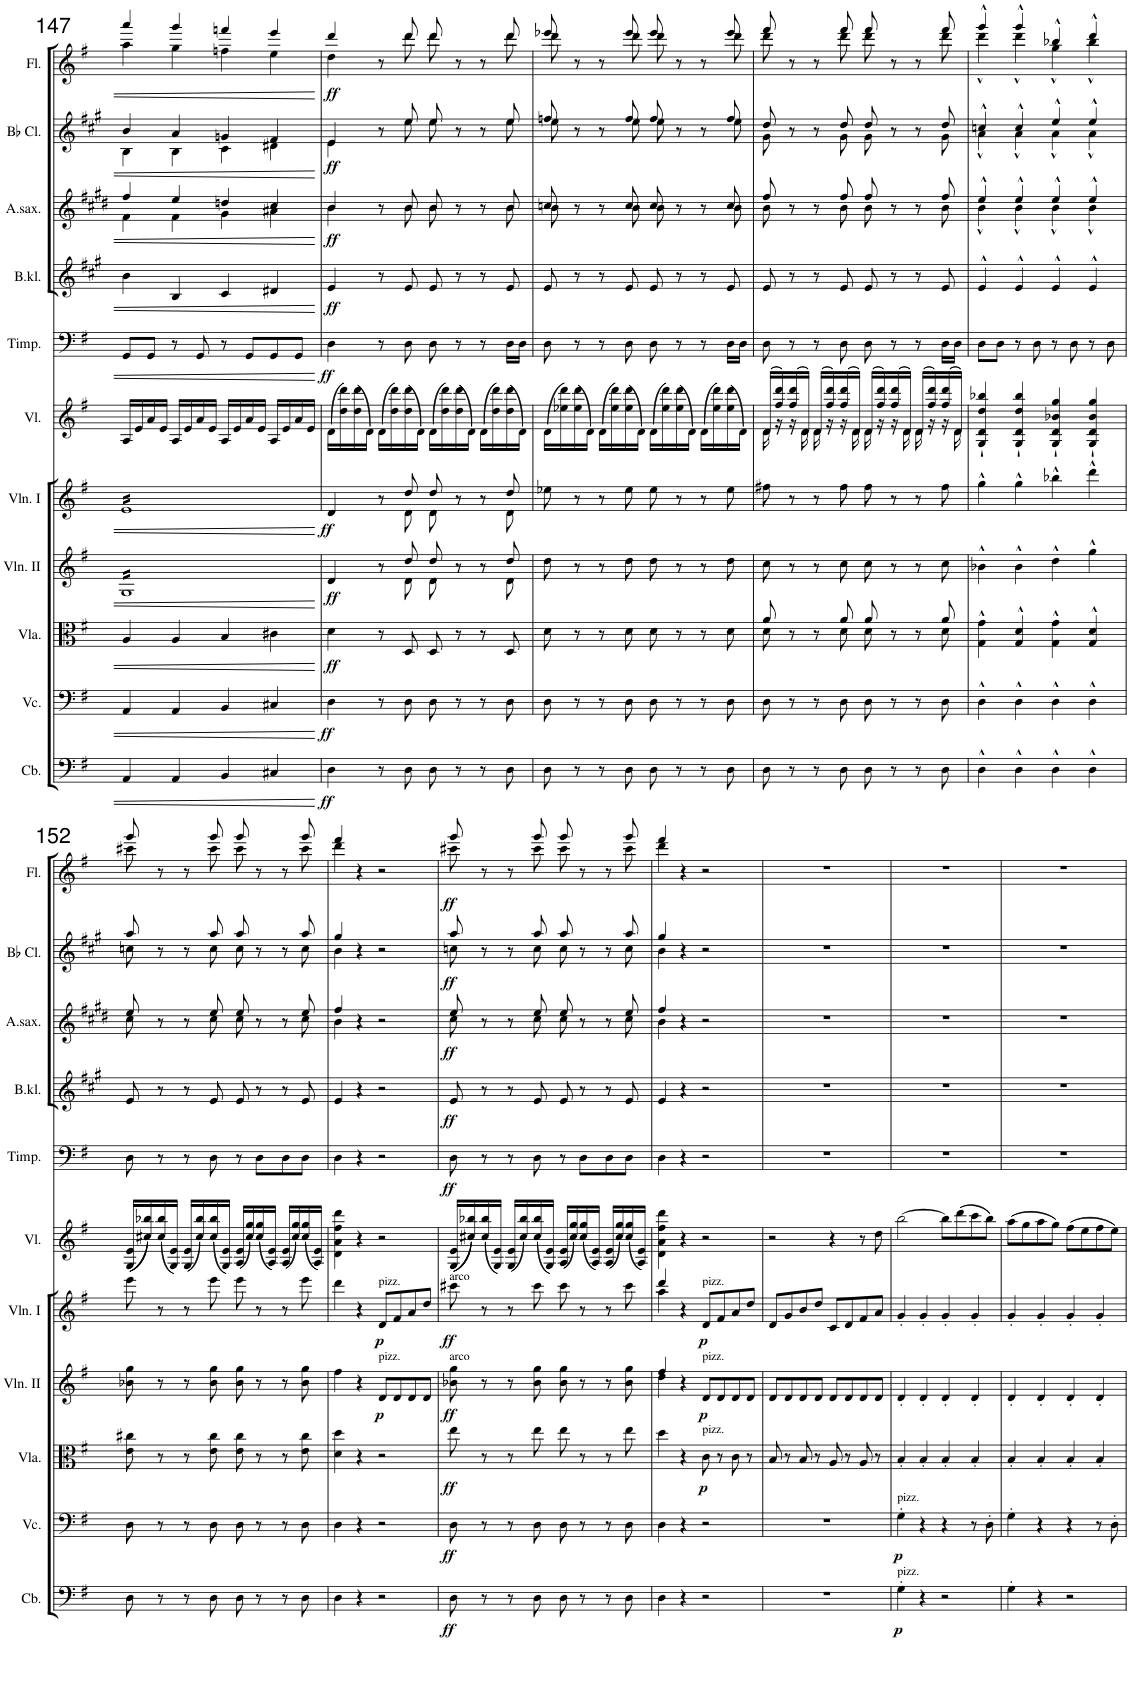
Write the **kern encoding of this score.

**kern	**dynam	**kern	**dynam	**kern	**dynam	**kern	**dynam	**kern	**dynam	**kern	**kern	**dynam	**kern	**dynam	**kern	**dynam	**kern	**dynam	**kern	**dynam
*part11	*part11	*part10	*part10	*part9	*part9	*part8	*part8	*part7	*part7	*part6	*part5	*part5	*part4	*part4	*part3	*part3	*part2	*part2	*part1	*part1
*staff11	*staff11	*staff10	*staff10	*staff9	*staff9	*staff8	*staff8	*staff7	*staff7	*staff6	*staff5	*staff5	*staff4	*staff4	*staff3	*staff3	*staff2	*staff2	*staff1	*staff1
*I"Contrabasses	*	*I"Violoncellos	*	*I"Violas	*	*I"Violins II	*	*I"Violins I	*	*I"Violine	*I"Timpani	*	*I"Bassklarinette	*	*I"Altsaxophon	*	*I"Clarinets in Bb	*	*I"Flutes	*
*I'Cb.	*	*I'Vc.	*	*I'Vla.	*	*I'Vln. II	*	*I'Vln. I	*	*I'Vl.	*I'Timp.	*	*I'B.kl.	*	*I'A.sax.	*	*	*	*I'Fl.	*
!!LO:PB:g=z
*clefF4	*	*clefF4	*	*clefC3	*	*clefG2	*	*clefG2	*	*clefG2	*clefF4	*	*clefG2	*	*clefG2	*	*clefG2	*	*clefG2	*
*Trd7c12	*	*	*	*	*	*	*	*	*	*	*	*	*Trd8c14	*	*Trd5c9	*	*Trd1c2	*	*	*
*k[f#]	*	*k[f#]	*	*k[f#]	*	*k[f#]	*	*k[f#]	*	*k[f#]	*k[f#]	*	*k[f#c#g#]	*	*k[f#c#g#d#]	*	*k[f#c#g#]	*	*k[f#]	*
*M4/4	*	*M4/4	*	*M4/4	*	*M4/4	*	*M4/4	*	*M4/4	*M4/4	*	*M4/4	*	*M4/4	*	*M4/4	*	*M4/4	*
*met(c)	*	*met(c)	*	*met(c)	*	*met(c)	*	*met(c)	*	*met(c)	*met(c)	*	*met(c)	*	*met(c)	*	*met(c)	*	*met(c)	*
=147	=147	=147	=147	=147	=147	=147	=147	=147	=147	=147	=147	=147	=147	=147	=147	=147	=147	=147	=147	=147
*	*	*	*	*	*	*	*	*	*	*	*	*	*	*	*^	*	*^	*	*^	*
*	*	*	*	*	*	*tremolo	*	*	*	*	*	*	*	*	*	*	*	*	*	*	*	*	*
*	*	*	*	*	*	*	*	*tremolo	*	*	*	*	*	*	*	*	*	*	*	*	*	*	*
4AA/	.	4AA/	.	4A/	.	16GLL	.	16eLL	.	16A/LL	8GG/L	.	4b\	.	4ff#/	4f#\	.	4b/	4B\	.	4aaa/	4aa\	.
.	.	.	.	.	.	16G	.	16e	.	16e/	.	.	.	.	.	.	.	.	.	.	.	.	.
.	.	.	.	.	.	16G	.	16e	.	16a/	8GG/J	.	.	.	.	.	.	.	.	.	.	.	.
.	.	.	.	.	.	16G	.	16e	.	16e/JJ	.	.	.	.	.	.	.	.	.	.	.	.	.
4AA/	.	4AA/	.	4A/	.	16G	.	16e	.	16A/LL	8r	.	4B/	.	4ee/	4f#\	.	4a/	4B\	.	4ggg/	4gg\	.
.	.	.	.	.	.	16G	.	16e	.	16e/	.	.	.	.	.	.	.	.	.	.	.	.	.
.	.	.	.	.	.	16G	.	16e	.	16a/	8GG/	.	.	.	.	.	.	.	.	.	.	.	.
.	.	.	.	.	.	16G	.	16e	.	16e/JJ	.	.	.	.	.	.	.	.	.	.	.	.	.
4BB/	.	4BB/	.	4B/	.	16G	.	16e	.	16A/LL	8r	.	4c#/	.	4ddn/	4g#\	.	4gn/	4c#\	.	4fffn/	4ffn\	.
.	.	.	.	.	.	16G	.	16e	.	16e/	.	.	.	.	.	.	.	.	.	.	.	.	.
.	.	.	.	.	.	16G	.	16e	.	16a/	8GG/L	.	.	.	.	.	.	.	.	.	.	.	.
.	.	.	.	.	.	16G	.	16e	.	16e/JJ	.	.	.	.	.	.	.	.	.	.	.	.	.
4C#X/	.	4C#X/	.	4c#X\	.	16G	.	16e	.	16A/LL	8GG/	.	4d#X/	.	4cc#/	4a#X\	.	4f#/	4d#X\	.	4eee/	4ee\	.
.	.	.	.	.	.	16G	.	16e	.	16e/	.	.	.	.	.	.	.	.	.	.	.	.	.
.	.	.	.	.	.	16G	.	16e	.	16a/	8GG/J	.	.	.	.	.	.	.	.	.	.	.	.
.	.	.	.	.	.	16GJJ	.	16eJJ	.	16e/JJ	.	.	.	.	.	.	.	.	.	.	.	.	.
*	*	*	*	*	*	*	*	*Xtremolo	*	*	*	*	*	*	*	*	*	*	*	*	*	*	*
*	*	*	*	*	*	*Xtremolo	*	*	*	*	*	*	*	*	*	*	*	*	*	*	*	*	*
=148	=148	=148	=148	=148	=148	=148	=148	=148	=148	=148	=148	=148	=148	=148	=148	=148	=148	=148	=148	=148	=148	=148	=148
*	*	*	*	*	*	*^	*	*^	*	*	*	*	*	*	*	*	*	*	*	*	*	*	*
!	!LO:DY:b	!	!LO:DY:b	!	!LO:DY:b	!	!	!LO:DY:b	!	!	!LO:DY:b	!	!	!LO:DY:b	!	!LO:DY:b	!	!	!LO:DY:b	!	!	!LO:DY:b	!	!	!LO:DY:b
4D\	ff	4D\	ff	4d\	ff	4d/	4ryy	ff	4d/	4ryy	ff	(16d\LL	4D\	ff	4e/	ff	4b/	4b\	ff	4e/	4e\	ff	4ddd/	4dd\	ff
.	.	.	.	.	.	.	.	.	.	.	.	16dd\ 16ddd\)	.	.	.	.	.	.	.	.	.	.	.	.	.
.	.	.	.	.	.	.	.	.	.	.	.	(16dd\ 16ddd\	.	.	.	.	.	.	.	.	.	.	.	.	.
.	.	.	.	.	.	.	.	.	.	.	.	16d\JJ)	.	.	.	.	.	.	.	.	.	.	.	.	.
8r	.	8r	.	8r	.	8r	8ryy	.	8r	8ryy	.	(16d\LL	8r	.	8r	.	8r	8ryy	.	8r	8ryy	.	8r	8ryy	.
.	.	.	.	.	.	.	.	.	.	.	.	16dd\ 16ddd\)	.	.	.	.	.	.	.	.	.	.	.	.	.
8D\	.	8D\	.	8D/	.	8dd/	8d\	.	8dd/	8d\	.	(16dd\ 16ddd\	8D\	.	8e/	.	8b/	8b\	.	8ee/	8ee\	.	8ddd/	8ddd\	.
.	.	.	.	.	.	.	.	.	.	.	.	16d\JJ)	.	.	.	.	.	.	.	.	.	.	.	.	.
8D\	.	8D\	.	8D/	.	8dd/	8d\	.	8dd/	8d\	.	(16d\LL	8D\	.	8e/	.	8b/	8b\	.	8ee/	8ee\	.	8ddd/	8ddd\	.
.	.	.	.	.	.	.	.	.	.	.	.	16dd\ 16ddd\)	.	.	.	.	.	.	.	.	.	.	.	.	.
8r	.	8r	.	8r	.	8r	4ryy	.	8r	4ryy	.	(16dd\ 16ddd\	8r	.	8r	.	8r	8ryy	.	8r	8ryy	.	8r	8ryy	.
.	.	.	.	.	.	.	.	.	.	.	.	16d\JJ)	.	.	.	.	.	.	.	.	.	.	.	.	.
8r	.	8r	.	8r	.	8r	.	.	8r	.	.	(16d\LL	8r	.	8r	.	8r	8ryy	.	8r	8ryy	.	8r	8ryy	.
.	.	.	.	.	.	.	.	.	.	.	.	16dd\ 16ddd\)	.	.	.	.	.	.	.	.	.	.	.	.	.
8D\	.	8D\	.	8D/	.	8dd/	8d\	.	8dd/	8d\	.	(16dd\ 16ddd\	16D\LL	.	8e/	.	8b/	8b\	.	8ee/	8ee\	.	8ddd/	8ddd\	.
.	.	.	.	.	.	.	.	.	.	.	.	16d\JJ)	16D\JJ	.	.	.	.	.	.	.	.	.	.	.	.
*	*	*	*	*	*	*v	*v	*	*	*	*	*	*	*	*	*	*	*	*	*	*	*	*	*	*
*	*	*	*	*	*	*	*	*v	*v	*	*	*	*	*	*	*	*	*	*	*	*	*	*	*
=149	=149	=149	=149	=149	=149	=149	=149	=149	=149	=149	=149	=149	=149	=149	=149	=149	=149	=149	=149	=149	=149	=149	=149
8D\	.	8D\	.	8d\	.	8dd\	.	8ee-X\	.	(16d\LL	8D\	.	8e/	.	8ccn/	8b\L	.	8ffn/	8ee\L	.	8eee-X/	8ddd\L	.
.	.	.	.	.	.	.	.	.	.	16ee-X\ 16ddd\)	.	.	.	.	.	.	.	.	.	.	.	.	.
8r	.	8r	.	8r	.	8r	.	8r	.	(16ee-\ 16ddd\	8r	.	8r	.	8r	4ryy	.	8r	4ryy	.	8r	4ryy	.
.	.	.	.	.	.	.	.	.	.	16d\JJ)	.	.	.	.	.	.	.	.	.	.	.	.	.
8r	.	8r	.	8r	.	8r	.	8r	.	(16d\LL	8r	.	8r	.	8r	.	.	8r	.	.	8r	.	.
.	.	.	.	.	.	.	.	.	.	16ee-\ 16ddd\)	.	.	.	.	.	.	.	.	.	.	.	.	.
8D\	.	8D\	.	8d\	.	8dd\	.	8ee-\	.	(16ee-\ 16ddd\	8D\	.	8e/	.	8cc/	8b\J	.	8ff/	8ee\J	.	8eee-/	8ddd\J	.
.	.	.	.	.	.	.	.	.	.	16d\JJ)	.	.	.	.	.	.	.	.	.	.	.	.	.
8D\	.	8D\	.	8d\	.	8dd\	.	8ee-\	.	(16d\LL	8D\	.	8e/	.	8cc/	8b\	.	8ff/	8ee\	.	8eee-/	8ddd\	.
.	.	.	.	.	.	.	.	.	.	16ee-\ 16ddd\)	.	.	.	.	.	.	.	.	.	.	.	.	.
8r	.	8r	.	8r	.	8r	.	8r	.	(16ee-\ 16ddd\	8r	.	8r	.	8r	4ryy	.	8r	4ryy	.	8r	4ryy	.
.	.	.	.	.	.	.	.	.	.	16d\JJ)	.	.	.	.	.	.	.	.	.	.	.	.	.
8r	.	8r	.	8r	.	8r	.	8r	.	(16d\LL	8r	.	8r	.	8r	.	.	8r	.	.	8r	.	.
.	.	.	.	.	.	.	.	.	.	16ee-\ 16ddd\)	.	.	.	.	.	.	.	.	.	.	.	.	.
8D\	.	8D\	.	8d\	.	8dd\	.	8ee-\	.	(16ee-\ 16ddd\	16D\LL	.	8e/	.	8cc/	8b\	.	8ff/	8ee\	.	8eee-/	8ddd\	.
.	.	.	.	.	.	.	.	.	.	16d\JJ)	16D\JJ	.	.	.	.	.	.	.	.	.	.	.	.
=150	=150	=150	=150	=150	=150	=150	=150	=150	=150	=150	=150	=150	=150	=150	=150	=150	=150	=150	=150	=150	=150	=150	=150
*	*	*	*	*^	*	*^	*	*^	*	*^	*	*	*	*	*	*	*	*	*	*	*	*	*
8D\	.	8D\	.	8a/	8d\	.	8cc\	8ryy	.	8ff#X\	8ryy	.	(16d/LL	16d\	8D\	.	8e/	.	8ff#/	8b\L	.	8dd/	8g#\L	.	8fff#/	8ddd\L	.
.	.	.	.	.	.	.	.	.	.	.	.	.	16ff#/ 16ddd/)	16r	.	.	.	.	.	.	.	.	.	.	.	.	.
*	*	*	*	*	*	*	*v	*v	*	*	*	*	*	*	*	*	*	*	*	*	*	*	*	*	*	*	*
*	*	*	*	*	*	*	*	*	*v	*v	*	*	*	*	*	*	*	*	*	*	*	*	*	*	*	*
8r	.	8r	.	8r	8ryy	.	8r	.	8r	.	(16ff#/ 16ddd/	16r	8r	.	8r	.	8r	4ryy	.	8r	4ryy	.	8r	4ryy	.
.	.	.	.	.	.	.	.	.	.	.	16d/JJ)	16d\	.	.	.	.	.	.	.	.	.	.	.	.	.
8r	.	8r	.	8r	8ryy	.	8r	.	8r	.	(16d/LL	16d\	8r	.	8r	.	8r	.	.	8r	.	.	8r	.	.
.	.	.	.	.	.	.	.	.	.	.	16ff#/ 16ddd/)	16r	.	.	.	.	.	.	.	.	.	.	.	.	.
8D\	.	8D\	.	8a/	8d\	.	8cc\	.	8ff#\	.	(16ff#/ 16ddd/	16r	8D\	.	8e/	.	8ff#/	8b\J	.	8dd/	8g#\J	.	8fff#/	8ddd\J	.
.	.	.	.	.	.	.	.	.	.	.	16d/JJ)	16d\	.	.	.	.	.	.	.	.	.	.	.	.	.
8D\	.	8D\	.	8a/	8d\	.	8cc\	.	8ff#\	.	(16d/LL	16d\	8D\	.	8e/	.	8ff#/	8b\	.	8dd/	8g#\	.	8fff#/	8ddd\	.
.	.	.	.	.	.	.	.	.	.	.	16ff#/ 16ddd/)	16r	.	.	.	.	.	.	.	.	.	.	.	.	.
*	*	*	*	*	*	*	*^	*	*^	*	*	*	*	*	*	*	*	*	*	*	*	*	*	*	*
8r	.	8r	.	8r	8ryy	.	8r	8ryy	.	8r	8ryy	.	(16ff#/ 16ddd/	16r	8r	.	8r	.	8r	4ryy	.	8r	4ryy	.	8r	4ryy	.
.	.	.	.	.	.	.	.	.	.	.	.	.	16d/JJ)	16d\	.	.	.	.	.	.	.	.	.	.	.	.	.
8r	.	8r	.	8r	8ryy	.	8r	8ryy	.	8r	8ryy	.	(16d/LL	16d\	8r	.	8r	.	8r	.	.	8r	.	.	8r	.	.
.	.	.	.	.	.	.	.	.	.	.	.	.	16ff#/ 16ddd/)	16r	.	.	.	.	.	.	.	.	.	.	.	.	.
8D\	.	8D\	.	8a/	8d\	.	8cc\	8ryy	.	8ff#\	8ryy	.	(16ff#/ 16ddd/	16r	16D\LL	.	8e/	.	8ff#/	8b\	.	8dd/	8g#\	.	8fff#/	8ddd\	.
.	.	.	.	.	.	.	.	.	.	.	.	.	16d/JJ)	16d\	16D\JJ	.	.	.	.	.	.	.	.	.	.	.	.
*	*	*	*	*v	*v	*	*	*	*	*v	*v	*	*v	*v	*	*	*	*	*	*	*	*	*	*	*	*	*
*	*	*	*	*	*	*v	*v	*	*	*	*	*	*	*	*	*	*	*	*	*	*	*	*	*
=151	=151	=151	=151	=151	=151	=151	=151	=151	=151	=151	=151	=151	=151	=151	=151	=151	=151	=151	=151	=151	=151	=151	=151
4D^^\	.	4D^^\	.	4G\^^ 4g\^^	.	4b-X^^\	.	4gg^^\	.	4G/` 4d/` 4dd/` 4bb-X/`	8D\L	.	4e^^/	.	4ee^^/	4b^^\	.	4ccn^^/	4a^^\	.	4ggg^^/	4ddd^^\	.
.	.	.	.	.	.	.	.	.	.	.	8D\J	.	.	.	.	.	.	.	.	.	.	.	.
4D^^\	.	4D^^\	.	4G/^^ 4d/^^	.	4b-^^\	.	4gg^^\	.	4G/` 4d/` 4dd/` 4bb-/`	8r	.	4e^^/	.	4ee^^/	4b^^\	.	4cc^^/	4a^^\	.	4ggg^^/	4ddd^^\	.
.	.	.	.	.	.	.	.	.	.	.	8D\	.	.	.	.	.	.	.	.	.	.	.	.
4D^^\	.	4D^^\	.	4G\^^ 4g\^^	.	4dd^^\	.	4bb-X^^\	.	4G/` 4d/` 4b-X/` 4gg/`	8r	.	4e^^/	.	4ee^^/	4b^^\	.	4ee^^/	4a^^\	.	4bb-X^^/	4gg^^\	.
.	.	.	.	.	.	.	.	.	.	.	8D\	.	.	.	.	.	.	.	.	.	.	.	.
4D^^\	.	4D^^\	.	4G/^^ 4d/^^	.	4gg^^\	.	4ddd^^\	.	4G/` 4d/` 4b-/` 4gg/`	8r	.	4e^^/	.	4ee^^/	4b^^\	.	4ee^^/	4a^^\	.	4ddd^^/	4bb-^^\	.
.	.	.	.	.	.	.	.	.	.	.	8D\	.	.	.	.	.	.	.	.	.	.	.	.
!!LO:LB:g=z	!!
=152	=152	=152	=152	=152	=152	=152	=152	=152	=152	=152	=152	=152	=152	=152	=152	=152	=152	=152	=152	=152	=152	=152	=152
*	*	*	*	*^	*	*^	*	*^	*	*	*	*	*	*	*	*	*	*	*	*	*	*	*
8D\	.	8D\	.	8e\ 8cc#X\	8ryy	.	8b-X\ 8gg\	8ryy	.	8eee\	8ryy	.	((16G/ 16e/LL	8D\	.	8e/	.	8ee/	8cc#\	.	8aa/	8ccn\	.	8ggg/	8ccc#X\	.
.	.	.	.	.	.	.	.	.	.	.	.	.	16cc#X/ 16bb-X/))	.	.	.	.	.	.	.	.	.	.	.	.	.
*	*	*	*	*v	*v	*	*	*	*	*v	*v	*	*	*	*	*	*	*	*	*	*	*	*	*	*	*
*	*	*	*	*	*	*v	*v	*	*	*	*	*	*	*	*	*	*	*	*	*	*	*	*	*
8r	.	8r	.	8r	.	8r	.	8r	.	(16cc#/ 16bb-/	8r	.	8r	.	8r	8ryy	.	8r	8ryy	.	8r	8ryy	.
.	.	.	.	.	.	.	.	.	.	16G/ 16e/JJ)	.	.	.	.	.	.	.	.	.	.	.	.	.
8r	.	8r	.	8r	.	8r	.	8r	.	(16G/ 16e/LL	8r	.	8r	.	8r	8ryy	.	8r	8ryy	.	8r	8ryy	.
.	.	.	.	.	.	.	.	.	.	16cc#/ 16bb-/)	.	.	.	.	.	.	.	.	.	.	.	.	.
8D\	.	8D\	.	8e\ 8cc#\	.	8b-\ 8gg\	.	8eee\	.	(16cc#/ 16bb-/	8D\	.	8e/	.	8ee/	8cc#\	.	8aa/	8cc\	.	8ggg/	8ccc#\	.
.	.	.	.	.	.	.	.	.	.	16G/ 16e/JJ)	.	.	.	.	.	.	.	.	.	.	.	.	.
8D\	.	8D\	.	8e\ 8cc#\	.	8b-\ 8gg\	.	8eee\	.	(16A/ 16e/LL	8r	.	8e/	.	8ee/	8cc#\	.	8aa/	8cc\	.	8ggg/	8ccc#\	.
.	.	.	.	.	.	.	.	.	.	16cc#/ 16gg/)	.	.	.	.	.	.	.	.	.	.	.	.	.
*	*	*	*	*^	*	*^	*	*^	*	*	*	*	*	*	*	*	*	*	*	*	*	*	*
8r	.	8r	.	8r	8ryy	.	8r	8ryy	.	8r	8ryy	.	(16cc#/ 16gg/	8D\L	.	8r	.	8r	8ryy	.	8r	8ryy	.	8r	8ryy	.
.	.	.	.	.	.	.	.	.	.	.	.	.	16A/ 16e/JJ)	.	.	.	.	.	.	.	.	.	.	.	.	.
8r	.	8r	.	8r	8ryy	.	8r	8ryy	.	8r	8ryy	.	(16A/ 16e/LL	8D\	.	8r	.	8r	8ryy	.	8r	8ryy	.	8r	8ryy	.
.	.	.	.	.	.	.	.	.	.	.	.	.	16cc#/ 16gg/)	.	.	.	.	.	.	.	.	.	.	.	.	.
8D\	.	8D\	.	8e\ 8cc#\	8ryy	.	8b-\ 8gg\	8ryy	.	8eee\	8ryy	.	(16cc#/ 16gg/	8D\J	.	8e/	.	8ee/	8cc#\	.	8aa/	8cc\	.	8ggg/	8ccc#\	.
.	.	.	.	.	.	.	.	.	.	.	.	.	16A/ 16e/JJ)	.	.	.	.	.	.	.	.	.	.	.	.	.
*	*	*	*	*v	*v	*	*	*	*	*	*	*	*	*	*	*	*	*	*	*	*	*	*	*	*	*
*	*	*	*	*	*	*v	*v	*	*	*	*	*	*	*	*	*	*	*	*	*	*	*	*	*	*
=153	=153	=153	=153	=153	=153	=153	=153	=153	=153	=153	=153	=153	=153	=153	=153	=153	=153	=153	=153	=153	=153	=153	=153	=153
4D\	.	4D\	.	4d\ 4dd\	.	4ff#\	.	4ddd\	4ryy	.	4d\ 4a\ 4ff#\ 4ddd\	4D\	.	4e/	.	4ff#/	4b\	.	4gg#/	4b\	.	4fff#/	4ddd\	.
4r	.	4r	.	4r	.	4r	.	4r	4ryy	.	4r	4r	.	4r	.	4r	4ryy	.	4r	4ryy	.	4r	4ryy	.
!	!	!	!	!	!	!	!	!LO:TX:a:t=pizz.	!	!	!	!	!	!	!	!	!	!	!	!	!	!	!	!
!	!	!	!	!	!	!LO:TX:a:t=pizz.	!	!	!	!	!	!	!	!	!	!	!	!	!	!	!	!	!	!
!	!	!	!	!	!	!	!LO:DY:b	!	!	!LO:DY:b	!	!	!	!	!	!	!	!	!	!	!	!	!	!
2r	.	2r	.	2r	.	8d/L	p	8d/L	2ryy	p	2r	2r	.	2r	.	2r	2ryy	.	2r	2ryy	.	2r	2ryy	.
.	.	.	.	.	.	8d/	.	8f#/	.	.	.	.	.	.	.	.	.	.	.	.	.	.	.	.
.	.	.	.	.	.	8d/	.	8a/	.	.	.	.	.	.	.	.	.	.	.	.	.	.	.	.
.	.	.	.	.	.	8d/J	.	8dd/J	.	.	.	.	.	.	.	.	.	.	.	.	.	.	.	.
=154	=154	=154	=154	=154	=154	=154	=154	=154	=154	=154	=154	=154	=154	=154	=154	=154	=154	=154	=154	=154	=154	=154	=154	=154
*	*	*	*	*^	*	*^	*	*	*	*	*	*	*	*	*	*	*	*	*	*	*	*	*	*
!	!	!	!	!	!	!	!	!	!	!LO:TX:a:t=arco	!	!	!	!	!	!	!	!	!	!	!	!	!	!	!	!
!	!	!	!	!	!	!	!LO:TX:a:t=arco	!	!	!	!	!	!	!	!	!	!	!	!	!	!	!	!	!	!	!
!	!LO:DY:b	!	!LO:DY:b	!	!	!LO:DY:b	!	!	!LO:DY:b	!	!	!LO:DY:b	!	!	!LO:DY:b	!	!LO:DY:b	!	!	!LO:DY:b	!	!	!LO:DY:b	!	!	!LO:DY:b
8D\	ff	8D\	ff	8ee\	8ryy	ff	8b-X\ 8gg\	8ryy	ff	8ccc#X\	8ryy	ff	((16G/ 16e/LL	8D\	ff	8e/	ff	8ee/	8cc#\	ff	8aa/	8ccn\	ff	8ggg/	8ccc#X\	ff
.	.	.	.	.	.	.	.	.	.	.	.	.	16cc#X/ 16bb-X/))	.	.	.	.	.	.	.	.	.	.	.	.	.
*	*	*	*	*v	*v	*	*	*	*	*v	*v	*	*	*	*	*	*	*	*	*	*	*	*	*	*	*
*	*	*	*	*	*	*v	*v	*	*	*	*	*	*	*	*	*	*	*	*	*	*	*	*	*
8r	.	8r	.	8r	.	8r	.	8r	.	(16cc#/ 16bb-/	8r	.	8r	.	8r	8ryy	.	8r	8ryy	.	8r	8ryy	.
.	.	.	.	.	.	.	.	.	.	16G/ 16e/JJ)	.	.	.	.	.	.	.	.	.	.	.	.	.
8r	.	8r	.	8r	.	8r	.	8r	.	(16G/ 16e/LL	8r	.	8r	.	8r	8ryy	.	8r	8ryy	.	8r	8ryy	.
.	.	.	.	.	.	.	.	.	.	16cc#/ 16bb-/)	.	.	.	.	.	.	.	.	.	.	.	.	.
8D\	.	8D\	.	8ee\	.	8b-\ 8gg\	.	8ccc#\	.	(16cc#/ 16bb-/	8D\	.	8e/	.	8ee/	8cc#\	.	8aa/	8cc\	.	8ggg/	8ccc#\	.
.	.	.	.	.	.	.	.	.	.	16G/ 16e/JJ)	.	.	.	.	.	.	.	.	.	.	.	.	.
8D\	.	8D\	.	8ee\	.	8b-\ 8gg\	.	8ccc#\	.	(16A/ 16e/LL	8r	.	8e/	.	8ee/	8cc#\	.	8aa/	8cc\	.	8ggg/	8ccc#\	.
.	.	.	.	.	.	.	.	.	.	16cc#/ 16gg/)	.	.	.	.	.	.	.	.	.	.	.	.	.
*	*	*	*	*^	*	*^	*	*^	*	*	*	*	*	*	*	*	*	*	*	*	*	*	*
8r	.	8r	.	8r	8ryy	.	8r	8ryy	.	8r	8ryy	.	(16cc#/ 16gg/	8D\L	.	8r	.	8r	8ryy	.	8r	8ryy	.	8r	8ryy	.
.	.	.	.	.	.	.	.	.	.	.	.	.	16A/ 16e/JJ)	.	.	.	.	.	.	.	.	.	.	.	.	.
8r	.	8r	.	8r	8ryy	.	8r	8ryy	.	8r	8ryy	.	(16A/ 16e/LL	8D\	.	8r	.	8r	8ryy	.	8r	8ryy	.	8r	8ryy	.
.	.	.	.	.	.	.	.	.	.	.	.	.	16cc#/ 16gg/)	.	.	.	.	.	.	.	.	.	.	.	.	.
8D\	.	8D\	.	8ee\	8ryy	.	8b-\ 8gg\	8ryy	.	8ccc#\	8ryy	.	(16cc#/ 16gg/	8D\J	.	8e/	.	8ee/	8cc#\	.	8aa/	8cc\	.	8ggg/	8ccc#\	.
.	.	.	.	.	.	.	.	.	.	.	.	.	16A/ 16e/JJ)	.	.	.	.	.	.	.	.	.	.	.	.	.
=155	=155	=155	=155	=155	=155	=155	=155	=155	=155	=155	=155	=155	=155	=155	=155	=155	=155	=155	=155	=155	=155	=155	=155	=155	=155	=155
4D\	.	4D\	.	4dd\	4ryy	.	4ff#/	4dd\	.	4ddd/	4aa\	.	4d\ 4a\ 4ff#\ 4ddd\	4D\	.	4e/	.	4ff#/	4b\	.	4gg#/	4b\	.	4fff#/	4ddd\	.
4r	.	4r	.	4r	4ryy	.	4r	2.ryy	.	4r	4ryy	.	4r	4r	.	4r	.	4r	4ryy	.	4r	2.ryy	.	4r	2.ryy	.
!	!	!	!	!	!	!	!	!	!	!LO:TX:a:t=pizz.	!	!	!	!	!	!	!	!	!	!	!	!	!	!	!	!
!	!	!	!	!	!	!	!LO:TX:a:t=pizz.	!	!	!	!	!	!	!	!	!	!	!	!	!	!	!	!	!	!	!
!	!	!	!	!LO:TX:a:t=pizz.	!	!	!	!	!	!	!	!	!	!	!	!	!	!	!	!	!	!	!	!	!	!
!	!	!	!	!	!	!LO:DY:b	!	!	!LO:DY:b	!	!	!LO:DY:b	!	!	!	!	!	!	!	!	!	!	!	!	!	!
2r	.	2r	.	8c\	2ryy	p	8d/L	.	p	8d/L	2ryy	p	2r	2r	.	2r	.	2r	2ryy	.	2r	.	.	2r	.	.
.	.	.	.	8r	.	.	8d/	.	.	8f#/	.	.	.	.	.	.	.	.	.	.	.	.	.	.	.	.
.	.	.	.	8c\	.	.	8d/	.	.	8a/	.	.	.	.	.	.	.	.	.	.	.	.	.	.	.	.
.	.	.	.	8r	.	.	8d/J	.	.	8dd/J	.	.	.	.	.	.	.	.	.	.	.	.	.	.	.	.
*	*	*	*	*v	*v	*	*	*	*	*v	*v	*	*	*	*	*	*	*v	*v	*	*v	*v	*	*v	*v	*
*	*	*	*	*	*	*v	*v	*	*	*	*	*	*	*	*	*	*	*	*	*	*
=156	=156	=156	=156	=156	=156	=156	=156	=156	=156	=156	=156	=156	=156	=156	=156	=156	=156	=156	=156	=156
1r	.	1r	.	8B/	.	8d/L	.	8d/L	.	2r	1r	.	1r	.	1r	.	1r	.	1r	.
.	.	.	.	8r	.	8d/	.	8g/	.	.	.	.	.	.	.	.	.	.	.	.
.	.	.	.	8B/	.	8d/	.	8b/	.	.	.	.	.	.	.	.	.	.	.	.
.	.	.	.	8r	.	8d/J	.	8dd/J	.	.	.	.	.	.	.	.	.	.	.	.
.	.	.	.	8A/	.	8d/L	.	8c/L	.	4r	.	.	.	.	.	.	.	.	.	.
.	.	.	.	8r	.	8d/	.	8d/	.	.	.	.	.	.	.	.	.	.	.	.
.	.	.	.	8A/	.	8d/	.	8f#/	.	8r	.	.	.	.	.	.	.	.	.	.
.	.	.	.	8r	.	8d/J	.	8a/J	.	8dd\	.	.	.	.	.	.	.	.	.	.
=157	=157	=157	=157	=157	=157	=157	=157	=157	=157	=157	=157	=157	=157	=157	=157	=157	=157	=157	=157	=157
!	!	!LO:TX:a:t=pizz.	!	!	!	!	!	!	!	!	!	!	!	!	!	!	!	!	!	!
!LO:TX:a:t=pizz.	!	!	!	!	!	!	!	!	!	!	!	!	!	!	!	!	!	!	!	!
!	!LO:DY:b	!	!LO:DY:b	!	!	!	!	!	!	!	!	!	!	!	!	!	!	!	!	!
4G'\	p	4G'\	p	4B'/	.	4d'/	.	4g'/	.	[2bb\	1r	.	1r	.	1r	.	1r	.	1r	.
4r	.	4r	.	4B'/	.	4d'/	.	4g'/	.	.	.	.	.	.	.	.	.	.	.	.
2r	.	4r	.	4B'/	.	4d'/	.	4g'/	.	8bb\L]	.	.	.	.	.	.	.	.	.	.
.	.	.	.	.	.	.	.	.	.	(8ddd\	.	.	.	.	.	.	.	.	.	.
.	.	8r	.	4B'/	.	4d'/	.	4g'/	.	8ccc\	.	.	.	.	.	.	.	.	.	.
.	.	8D'\	.	.	.	.	.	.	.	8bb\J)	.	.	.	.	.	.	.	.	.	.
=158	=158	=158	=158	=158	=158	=158	=158	=158	=158	=158	=158	=158	=158	=158	=158	=158	=158	=158	=158	=158
4G'\	.	4G'\	.	4B'/	.	4d'/	.	4g'/	.	(8aa\L	1r	.	1r	.	1r	.	1r	.	1r	.
.	.	.	.	.	.	.	.	.	.	8gg\	.	.	.	.	.	.	.	.	.	.
4r	.	4r	.	4B'/	.	4d'/	.	4g'/	.	8aa\	.	.	.	.	.	.	.	.	.	.
.	.	.	.	.	.	.	.	.	.	8gg\J)	.	.	.	.	.	.	.	.	.	.
2r	.	4r	.	4B'/	.	4d'/	.	4g'/	.	(8ff#\L	.	.	.	.	.	.	.	.	.	.
.	.	.	.	.	.	.	.	.	.	8ee\	.	.	.	.	.	.	.	.	.	.
.	.	8r	.	4B'/	.	4d'/	.	4g'/	.	8ff#\	.	.	.	.	.	.	.	.	.	.
.	.	8D'\	.	.	.	.	.	.	.	8ee\J)	.	.	.	.	.	.	.	.	.	.
=	=	=	=	=	=	=	=	=	=	=	=	=	=	=	=	=	=	=	=	=
*-	*-	*-	*-	*-	*-	*-	*-	*-	*-	*-	*-	*-	*-	*-	*-	*-	*-	*-	*-	*-
